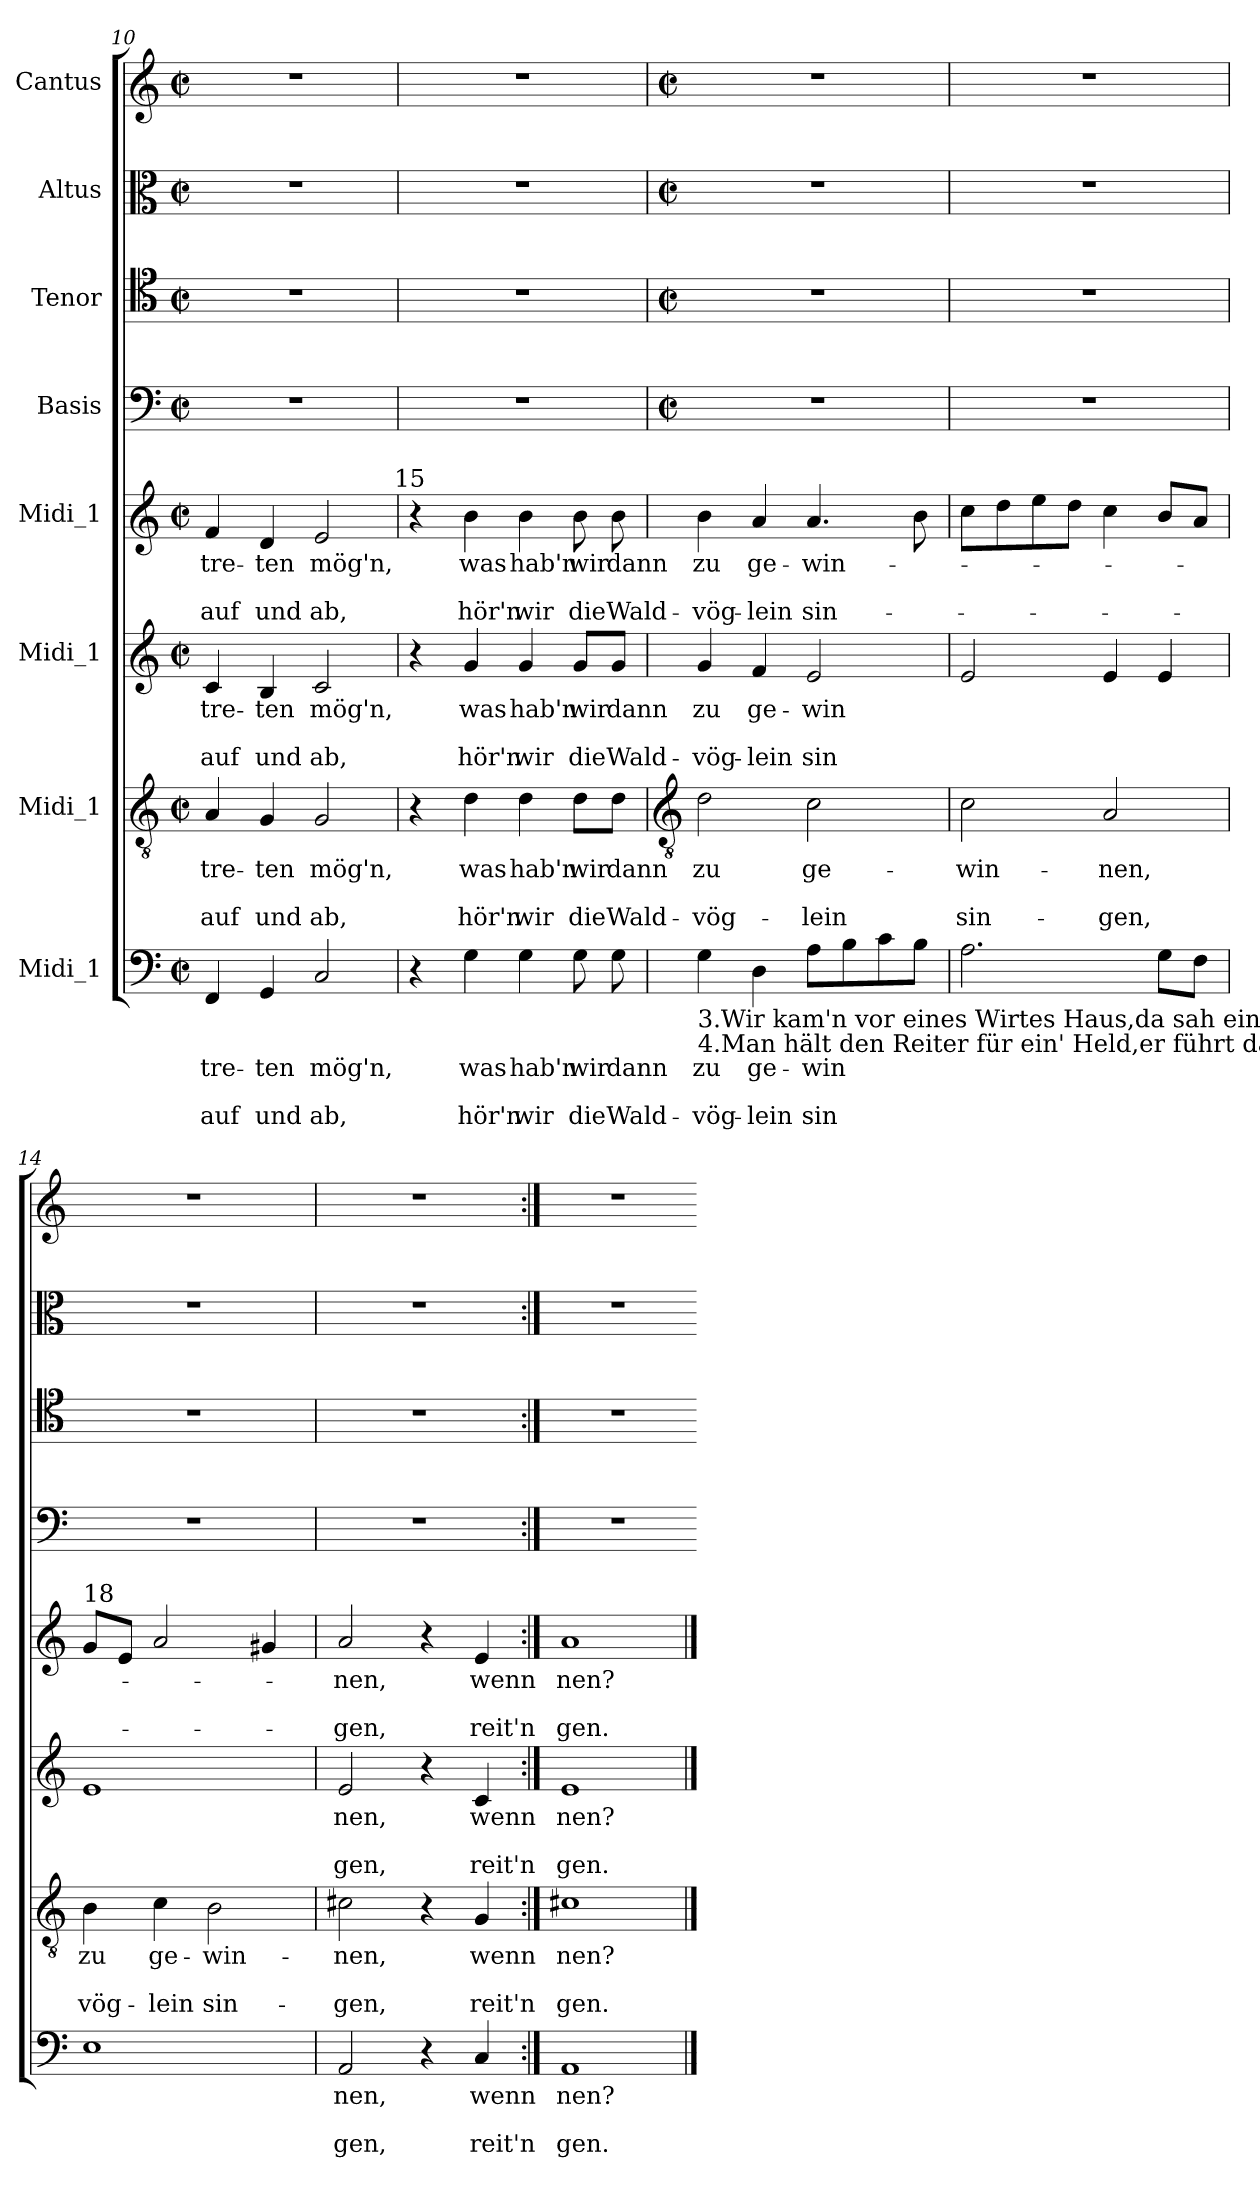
**kern	**text	**text	**text	**kern	**text	**text	**text	**kern	**text	**text	**text	**kern	**text	**text	**text	**kern	**kern	**kern	**kern
*part8	*part8	*part8	*part8	*part7	*part7	*part7	*part7	*part6	*part6	*part6	*part6	*part5	*part5	*part5	*part5	*part4	*part3	*part2	*part1
*staff8	*staff8	*staff8	*staff8	*staff7	*staff7	*staff7	*staff7	*staff6	*staff6	*staff6	*staff6	*staff5	*staff5	*staff5	*staff5	*staff4	*staff3	*staff2	*staff1
*I"Midi_1	*	*	*	*I"Midi_1	*	*	*	*I"Midi_1	*	*	*	*I"Midi_1	*	*	*	*I"Basis	*I"Tenor	*I"Altus	*I"Cantus
*clefF4	*	*	*	*clefGv2	*	*	*	*clefG2	*	*	*	*clefG2	*	*	*	*clefF4	*clefC4	*clefC3	*clefG2
*k[]	*	*	*	*k[]	*	*	*	*k[]	*	*	*	*k[]	*	*	*	*k[]	*k[]	*k[]	*k[]
*C:	*	*	*	*C:	*	*	*	*C:	*	*	*	*C:	*	*	*	*C:	*C:	*C:	*C:
*M2/2	*	*	*	*M2/2	*	*	*	*M2/2	*	*	*	*M2/2	*	*	*	*M2/2	*M2/2	*M2/2	*M2/2
*met(c|)	*	*	*	*met(c|)	*	*	*	*met(c|)	*	*	*	*met(c|)	*	*	*	*met(c|)	*met(c|)	*met(c|)	*met(c|)
=10	=10	=10	=10	=10	=10	=10	=10	=10	=10	=10	=10	=10	=10	=10	=10	=10	=10	=10	=10
!	!LO:LY:b	!	!LO:LY:b	!	!LO:LY:b	!	!LO:LY:b	!	!LO:LY:b	!	!LO:LY:b	!	!LO:LY:b	!	!LO:LY:b	!	!	!	!
4FF	tre-	.	-auf	4A	tre-	.	-auf	4c	tre-	.	-auf	4f	tre-	.	-auf	1r	1r	1r	1r
!	!LO:LY:b	!	!LO:LY:b	!	!LO:LY:b	!	!LO:LY:b	!	!LO:LY:b	!	!LO:LY:b	!	!LO:LY:b	!	!LO:LY:b	!	!	!	!
4GG	ten	.	und	4G	ten	.	und	4B	ten	.	und	4d	ten	.	und	.	.	.	.
!	!LO:LY:b	!	!LO:LY:b	!	!LO:LY:b	!	!LO:LY:b	!	!LO:LY:b	!	!LO:LY:b	!	!LO:LY:b	!	!LO:LY:b	!	!	!	!
2C	mög'n,	.	ab,	2G	mög'n,	.	ab,	2c	mög'n,	.	ab,	2e	mög'n,	.	ab,	.	.	.	.
=11	=11	=11	=11	=11	=11	=11	=11	=11	=11	=11	=11	=11	=11	=11	=11	=11	=11	=11	=11
!	!	!	!	!	!	!	!	!	!	!	!	!LO:TX:a:cj:t=15	!	!	!	!	!	!	!
4r	.	.	.	4r	.	.	.	4r	.	.	.	4r	.	.	.	1r	1r	1r	1r
!	!LO:LY:b	!	!LO:LY:b	!	!LO:LY:b	!	!LO:LY:b	!	!LO:LY:b	!	!LO:LY:b	!	!LO:LY:b	!	!LO:LY:b	!	!	!	!
4G	was	.	hör'n	4d	was	.	hör'n	4g	was	.	hör'n	4b	was	.	hör'n	.	.	.	.
!	!LO:LY:b	!	!LO:LY:b	!	!LO:LY:b	!	!LO:LY:b	!	!LO:LY:b	!	!LO:LY:b	!	!LO:LY:b	!	!LO:LY:b	!	!	!	!
4G	hab'n	.	wir	4d	hab'n	.	wir	4g	hab'n	.	wir	4b	hab'n	.	wir	.	.	.	.
!	!LO:LY:b	!	!LO:LY:b	!	!LO:LY:b	!	!LO:LY:b	!	!LO:LY:b	!	!LO:LY:b	!	!LO:LY:b	!	!LO:LY:b	!	!	!	!
8G	wir	.	die	8d\L	wir	.	die	8g/L	wir	.	die	8b	wir	.	die	.	.	.	.
!	!LO:LY:b	!	!LO:LY:b	!	!LO:LY:b	!	!LO:LY:b	!	!LO:LY:b	!	!LO:LY:b	!	!LO:LY:b	!	!LO:LY:b	!	!	!	!
8G	dann	.	Wald-	8d\J	dann	.	Wald-	8g/J	dann	.	Wald-	8b	dann	.	Wald-	.	.	.	.
!!LO:LB:g=z
=12	=12	=12	=12	=12	=12	=12	=12	=12	=12	=12	=12	=12	=12	=12	=12	=12	=12	=12	=12
*	*	*	*	*clefGv2	*	*	*	*	*	*	*	*	*	*	*	*	*	*	*
*	*	*	*	*	*	*	*	*	*	*	*	*	*	*	*	*M2/2	*M2/2	*M2/2	*M2/2
*	*	*	*	*	*	*	*	*	*	*	*	*	*	*	*	*met(c|)	*met(c|)	*met(c|)	*met(c|)
!LO:TX:b:t=3.Wir kam'n vor eines Wirtes Haus,da sah ein Mädl zum Fenster raus, sprach bei sich in der Stille&colon;So hab ich all die Reiter liebum meins lieben Buhlen willen.	!	!	!	!	!	!	!	!	!	!	!	!	!	!	!	!	!	!	!
!LO:TX:b:t=4.Man hält den Reiter für ein' Held,er führt das Mägdlein aus der Welt,denkt nicht, davon zu scheiden.Wer uns den Wint'r aus Nöten hilft,den Sommer woll'n wir wohl bleiben.	!	!	!	!	!	!	!	!	!	!	!	!	!	!	!	!	!	!	!
!	!LO:LY:b	!	!LO:LY:b	!	!LO:LY:b	!	!LO:LY:b	!	!LO:LY:b	!	!LO:LY:b	!	!LO:LY:b	!	!LO:LY:b	!	!	!	!
4G	-zu	.	vög-	2d	-zu	.	vög-	4g	-zu	.	vög-	4b	-zu	.	vög-	1r	1r	1r	1r
!	!LO:LY:b	!	!LO:LY:b	!	!	!	!	!	!LO:LY:b	!	!LO:LY:b	!	!LO:LY:b	!	!LO:LY:b	!	!	!	!
4D	-ge-	.	-lein	.	.	.	.	4f	-ge-	.	-lein	4a	-ge-	.	-lein	.	.	.	.
!	!LO:LY:b	!	!LO:LY:b	!	!LO:LY:b	!	!LO:LY:b	!	!LO:LY:b	!	!LO:LY:b	!	!LO:LY:b	!	!LO:LY:b	!	!	!	!
8AL	win	.	sin	2c	-ge-	.	-lein	2e	win-	.	-sin-	4.a	win-	.	-sin-	.	.	.	.
8B	.	.	.	.	.	.	.	.	.	.	.	.	.	.	.	.	.	.	.
8c	.	.	.	.	.	.	.	.	.	.	.	.	.	.	.	.	.	.	.
8BJ	.	.	.	.	.	.	.	.	.	.	.	8b	.	.	.	.	.	.	.
=13	=13	=13	=13	=13	=13	=13	=13	=13	=13	=13	=13	=13	=13	=13	=13	=13	=13	=13	=13
!	!	!	!	!	!LO:LY:b	!	!LO:LY:b	!	!	!	!	!	!	!	!	!	!	!	!
2.A	.	.	.	2c	win-	.	-sin-	2e	.	.	.	8ccL	.	.	.	1r	1r	1r	1r
.	.	.	.	.	.	.	.	.	.	.	.	8dd	.	.	.	.	.	.	.
.	.	.	.	.	.	.	.	.	.	.	.	8ee	.	.	.	.	.	.	.
.	.	.	.	.	.	.	.	.	.	.	.	8ddJ	.	.	.	.	.	.	.
!	!	!	!	!	!LO:LY:b	!	!LO:LY:b	!	!	!	!	!	!	!	!	!	!	!	!
.	.	.	.	2A	-nen,	.	gen,	4e	.	.	.	4cc	.	.	.	.	.	.	.
8GL	.	.	.	.	.	.	.	4e	.	.	.	8bL	.	.	.	.	.	.	.
8FJ	.	.	.	.	.	.	.	.	.	.	.	8aJ	.	.	.	.	.	.	.
=14	=14	=14	=14	=14	=14	=14	=14	=14	=14	=14	=14	=14	=14	=14	=14	=14	=14	=14	=14
!	!	!	!	!	!	!	!	!	!	!	!	!LO:TX:a:t=18	!	!	!	!	!	!	!
!	!	!	!	!	!LO:LY:b	!	!LO:LY:b	!	!LO:LY:b	!	!LO:LY:b	!	!	!	!	!	!	!	!
1E	.	.	.	4B	zu	.	-vög-	1e	---	.	---	8gL	.	.	.	1r	1r	1r	1r
.	.	.	.	.	.	.	.	.	.	.	.	8eJ	.	.	.	.	.	.	.
!	!	!	!	!	!LO:LY:b	!	!LO:LY:b	!	!	!	!	!	!	!	!	!	!	!	!
.	.	.	.	4c	-ge-	.	-lein	.	.	.	.	2a	.	.	.	.	.	.	.
!	!	!	!	!	!LO:LY:b	!	!LO:LY:b	!	!	!	!	!	!	!	!	!	!	!	!
.	.	.	.	2B	win-	.	-sin-	.	.	.	.	.	.	.	.	.	.	.	.
.	.	.	.	.	.	.	.	.	.	.	.	4g#X	.	.	.	.	.	.	.
=15	=15	=15	=15	=15	=15	=15	=15	=15	=15	=15	=15	=15	=15	=15	=15	=15	=15	=15	=15
!	!LO:LY:b	!	!LO:LY:b	!	!LO:LY:b	!	!LO:LY:b	!	!LO:LY:b	!	!LO:LY:b	!	!LO:LY:b	!	!LO:LY:b	!	!	!	!
2AA	nen,	.	gen,	2c#X	-nen,	.	gen,	2e	-nen,	.	gen,	2a	-nen,	.	gen,	1r	1r	1r	1r
4r	.	.	.	4r	.	.	.	4r	.	.	.	4r	.	.	.	.	.	.	.
!	!LO:LY:b	!	!LO:LY:b	!	!LO:LY:b	!	!LO:LY:b	!	!LO:LY:b	!	!LO:LY:b	!	!LO:LY:b	!	!LO:LY:b	!	!	!	!
4C	wenn	.	reit'n	4G	wenn	.	reit'n	4c	wenn	.	reit'n	4e	wenn	.	reit'n	.	.	.	.
=16:|!	=16:|!	=16:|!	=16:|!	=16:|!	=16:|!	=16:|!	=16:|!	=16:|!	=16:|!	=16:|!	=16:|!	=16:|!	=16:|!	=16:|!	=16:|!	=16:|!	=16:|!	=16:|!	=16:|!
!	!LO:LY:b	!	!LO:LY:b	!	!LO:LY:b	!	!LO:LY:b	!	!LO:LY:b	!	!LO:LY:b	!	!LO:LY:b	!	!LO:LY:b	!	!	!	!
1AA	nen?	.	gen.	1c#X	nen?	.	gen.	1e	nen?	.	gen.	1a	nen?	.	gen.	1r	1r	1r	1r
==	=	=	=	==	=	=	=	==	=	=	=	==	=	=	=	=	=	=	=
*-	*-	*-	*-	*-	*-	*-	*-	*-	*-	*-	*-	*-	*-	*-	*-	*-	*-	*-	*-
